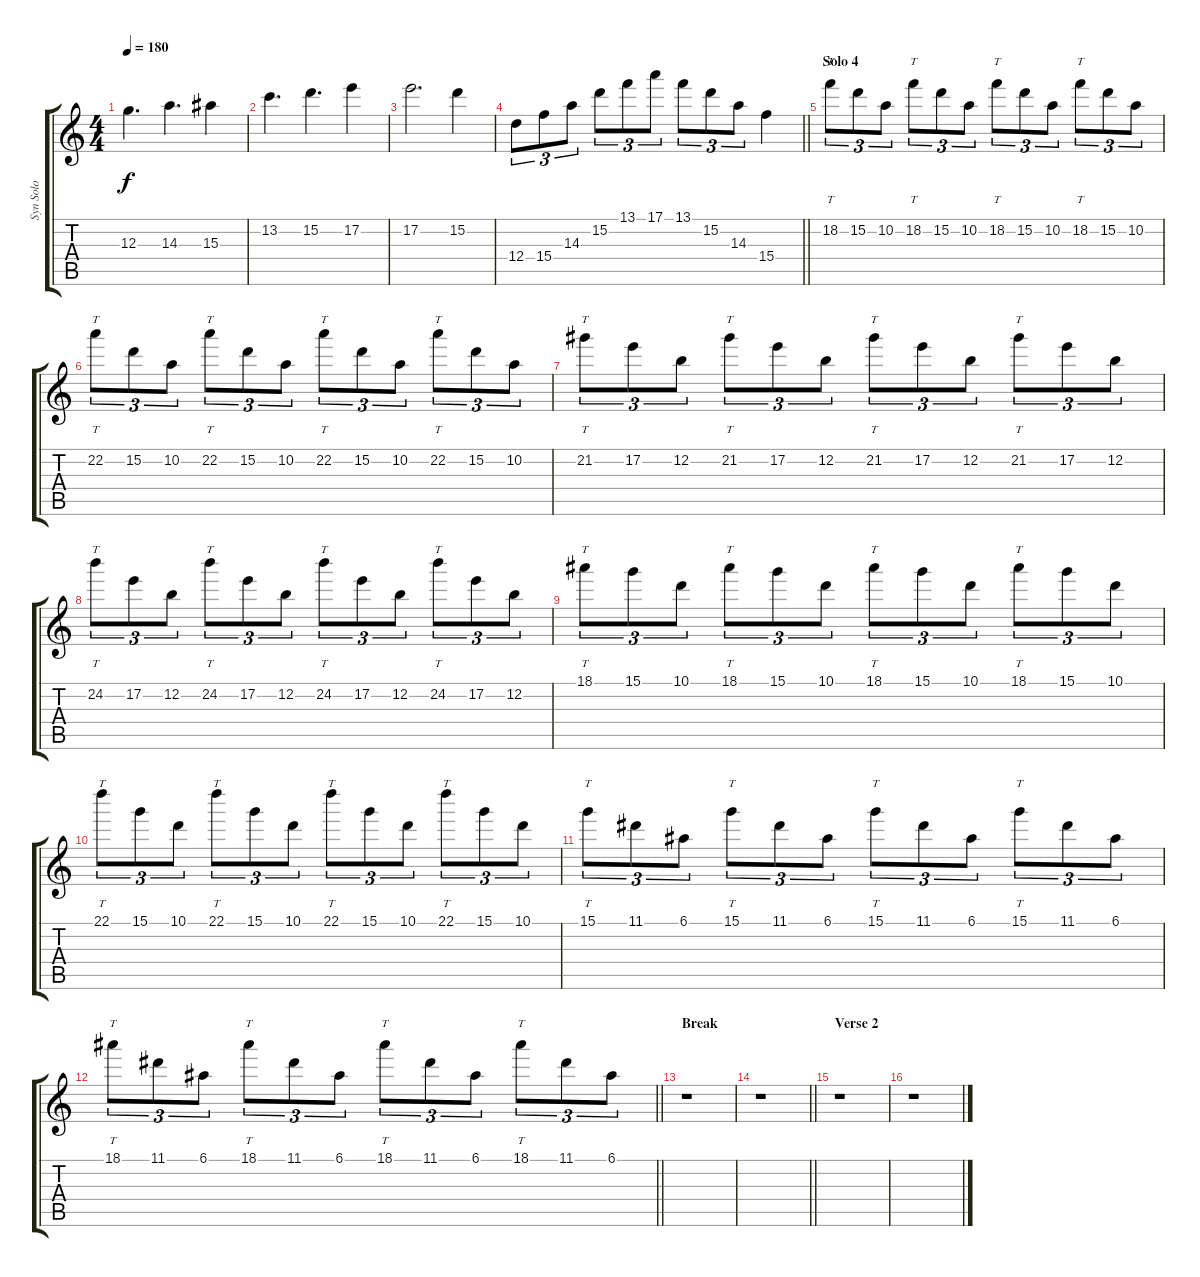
\track ("Syn Solo" "Syn Solo") {instrument overdrivenguitar}
\staff {score tabs}
\tuning (E4 B3 G3 D3 A2 D2) {hide}
\ts (4 4)
\tempo 180
\clef g2
\ks c
12.3.4{d dy f} 14.3.4{d} 15.3.4 |
13.2.4{d} 15.2.4{d} 17.2.4 |
17.2.2{d} 15.2.4 |
\barLineRight lightlight
12.4.8{tu (3 2)} 15.4.8{tu (3 2)} 14.3.8{tu (3 2)} 15.2.8{tu (3 2)} 13.1.8{tu (3 2)} 17.1.8{tu (3 2)} 13.1.8{tu (3 2)} 15.2.8{tu (3 2)} 14.3.8{tu (3 2)} 15.4.4 |
\section ("" "Solo 4")
18.2.8{tt tu (3 2)} 15.2.8{tu (3 2)} 10.2.8{tu (3 2)} 18.2.8{tt tu (3 2)} 15.2.8{tu (3 2)} 10.2.8{tu (3 2)} 18.2.8{tt tu (3 2)} 15.2.8{tu (3 2)} 10.2.8{tu (3 2)} 18.2.8{tt tu (3 2)} 15.2.8{tu (3 2)} 10.2.8{tu (3 2)} |
22.2.8{tt tu (3 2)} 15.2.8{tu (3 2)} 10.2.8{tu (3 2)} 22.2.8{tt tu (3 2)} 15.2.8{tu (3 2)} 10.2.8{tu (3 2)} 22.2.8{tt tu (3 2)} 15.2.8{tu (3 2)} 10.2.8{tu (3 2)} 22.2.8{tt tu (3 2)} 15.2.8{tu (3 2)} 10.2.8{tu (3 2)} |
21.2.8{tt tu (3 2)} 17.2.8{tu (3 2)} 12.2.8{tu (3 2)} 21.2.8{tt tu (3 2)} 17.2.8{tu (3 2)} 12.2.8{tu (3 2)} 21.2.8{tt tu (3 2)} 17.2.8{tu (3 2)} 12.2.8{tu (3 2)} 21.2.8{tt tu (3 2)} 17.2.8{tu (3 2)} 12.2.8{tu (3 2)} |
24.2.8{tt tu (3 2)} 17.2.8{tu (3 2)} 12.2.8{tu (3 2)} 24.2.8{tt tu (3 2)} 17.2.8{tu (3 2)} 12.2.8{tu (3 2)} 24.2.8{tt tu (3 2)} 17.2.8{tu (3 2)} 12.2.8{tu (3 2)} 24.2.8{tt tu (3 2)} 17.2.8{tu (3 2)} 12.2.8{tu (3 2)} |
18.1.8{tt tu (3 2)} 15.1.8{tu (3 2)} 10.1.8{tu (3 2)} 18.1.8{tt tu (3 2)} 15.1.8{tu (3 2)} 10.1.8{tu (3 2)} 18.1.8{tt tu (3 2)} 15.1.8{tu (3 2)} 10.1.8{tu (3 2)} 18.1.8{tt tu (3 2)} 15.1.8{tu (3 2)} 10.1.8{tu (3 2)} |
22.1.8{tt tu (3 2)} 15.1.8{tu (3 2)} 10.1.8{tu (3 2)} 22.1.8{tt tu (3 2)} 15.1.8{tu (3 2)} 10.1.8{tu (3 2)} 22.1.8{tt tu (3 2)} 15.1.8{tu (3 2)} 10.1.8{tu (3 2)} 22.1.8{tt tu (3 2)} 15.1.8{tu (3 2)} 10.1.8{tu (3 2)} |
15.1.8{tt tu (3 2)} 11.1.8{tu (3 2)} 6.1.8{tu (3 2)} 15.1.8{tt tu (3 2)} 11.1.8{tu (3 2)} 6.1.8{tu (3 2)} 15.1.8{tt tu (3 2)} 11.1.8{tu (3 2)} 6.1.8{tu (3 2)} 15.1.8{tt tu (3 2)} 11.1.8{tu (3 2)} 6.1.8{tu (3 2)} |
\barLineRight lightlight
18.1.8{tt tu (3 2)} 11.1.8{tu (3 2)} 6.1.8{tu (3 2)} 18.1.8{tt tu (3 2)} 11.1.8{tu (3 2)} 6.1.8{tu (3 2)} 18.1.8{tt tu (3 2)} 11.1.8{tu (3 2)} 6.1.8{tu (3 2)} 18.1.8{tt tu (3 2)} 11.1.8{tu (3 2)} 6.1.8{tu (3 2)} |
\section ("" "Break")
r.1 |
\barLineRight lightlight
r.1 |
\section ("" "Verse 2")
r.1 |
r.1
